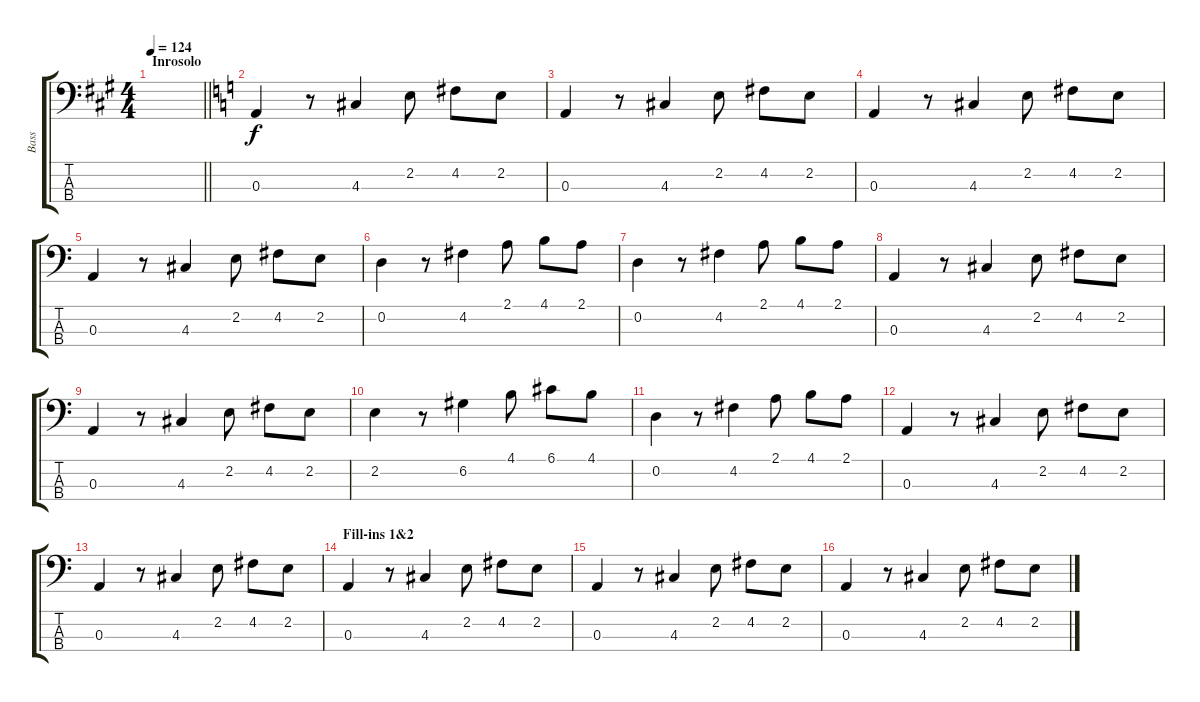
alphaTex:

\track ("Bass" "Bass") {instrument electricbasspick}
\staff {score tabs}
\tuning (G2 D2 A1 E1) {hide}
\ts (4 4)
\section ("" "Inrosolo")
\tempo 124
\clef f4
\barLineRight lightlight
\ks a
|
\ks c
0.3.4 r.8 4.3.4 2.2.8 4.2.8 2.2.8 |
0.3.4 r.8 4.3.4 2.2.8 4.2.8 2.2.8 |
0.3.4 r.8 4.3.4 2.2.8 4.2.8 2.2.8 |
0.3.4 r.8 4.3.4 2.2.8 4.2.8 2.2.8 |
0.2.4 r.8 4.2.4 2.1.8 4.1.8 2.1.8 |
0.2.4 r.8 4.2.4 2.1.8 4.1.8 2.1.8 |
0.3.4 r.8 4.3.4 2.2.8 4.2.8 2.2.8 |
0.3.4 r.8 4.3.4 2.2.8 4.2.8 2.2.8 |
2.2.4 r.8 6.2.4 4.1.8 6.1.8 4.1.8 |
0.2.4 r.8 4.2.4 2.1.8 4.1.8 2.1.8 |
0.3.4 r.8 4.3.4 2.2.8 4.2.8 2.2.8 |
0.3.4 r.8 4.3.4 2.2.8 4.2.8 2.2.8 |
\section ("" "Fill-ins 1&2")
0.3.4 r.8 4.3.4 2.2.8 4.2.8 2.2.8 |
0.3.4 r.8 4.3.4 2.2.8 4.2.8 2.2.8 |
0.3.4 r.8 4.3.4 2.2.8 4.2.8 2.2.8
